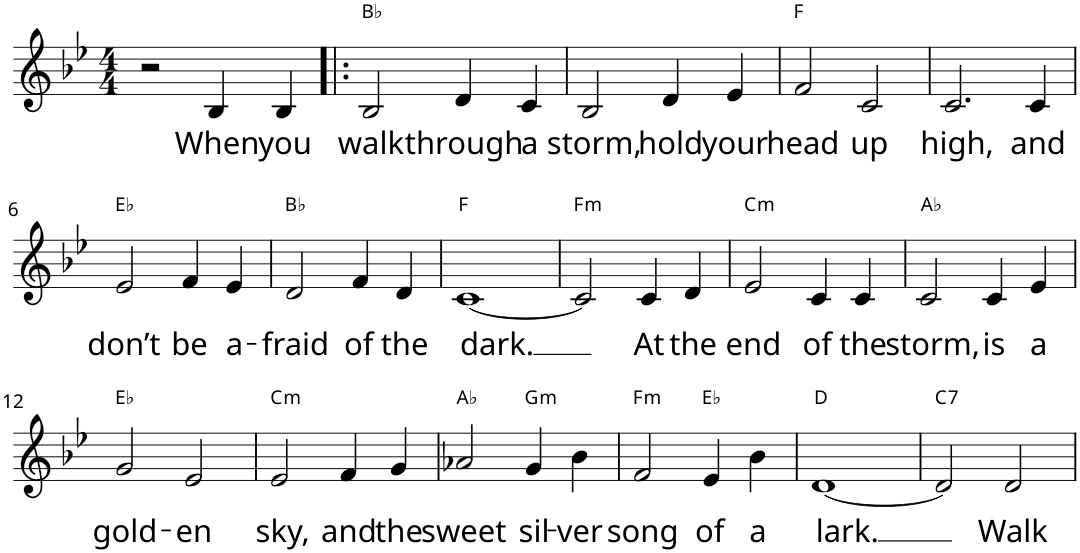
**kern	**text	**harte
*part1	*part1	*part1
*staff1	*staff1	*
*I"Piano	*	*
*I'Pno.	*	*
*clefG2	*	*
*k[b-e-]	*	*
*M4/4	*	*
=1	=1	=1
2r	.	.
!	!LO:LY:b	!
4B-/	When	.
!	!LO:LY:b	!
4B-/	you	.
=2!|:	=2!|:	=2!|:
!	!LO:LY:b	!
2B-/	walk	Bb:maj
!	!LO:LY:b	!
4d/	through	.
!	!LO:LY:b	!
4c/	a	.
=3	=3	=3
!	!LO:LY:b	!
2B-/	storm,	.
!	!LO:LY:b	!
4d/	hold	.
!	!LO:LY:b	!
4e-/	your	.
=4	=4	=4
!	!LO:LY:b	!
2f/	head	F:maj
!	!LO:LY:b	!
2c/	up	.
=5	=5	=5
!	!LO:LY:b	!
2.c/	high,	.
!	!LO:LY:b	!
4c/	and	.
!!LO:LB:g=z
=6	=6	=6
!	!LO:LY:b	!
2e-/	don’t	Eb:maj
!	!LO:LY:b	!
4f/	be	.
!	!LO:LY:b	!
4e-/	a-	.
=7	=7	=7
!	!LO:LY:b	!
2d/	-fraid	Bb:maj
!	!LO:LY:b	!
4f/	of	.
!	!LO:LY:b	!
4d/	the	.
=8	=8	=8
!	!LO:LY:b	!
[1c	dark.	F:maj
=9	=9	=9
!	!	!LO:H:kt=m
2c/]	.	F:min
!	!LO:LY:b	!
4c/	At	.
!	!LO:LY:b	!
4d/	the	.
=10	=10	=10
!	!LO:LY:b	!LO:H:kt=m
2e-/	end	C:min
!	!LO:LY:b	!
4c/	of	.
!	!LO:LY:b	!
4c/	the	.
=11	=11	=11
!	!LO:LY:b	!
2c/	storm,	Ab:maj
!	!LO:LY:b	!
4c/	is	.
!	!LO:LY:b	!
4e-/	a	.
!!LO:LB:g=z
=12	=12	=12
!	!LO:LY:b	!
2g/	gold-	Eb:maj
!	!LO:LY:b	!
2e-/	-en	.
=13	=13	=13
!	!LO:LY:b	!LO:H:kt=m
2e-/	sky,	C:min
!	!LO:LY:b	!
4f/	and	.
!	!LO:LY:b	!
4g/	the	.
=14	=14	=14
!	!LO:LY:b	!
2a-X/	sweet	Ab:maj
!	!LO:LY:b	!LO:H:kt=m
4g/	sil-	G:min
!	!LO:LY:b	!
4b-\	-ver	.
=15	=15	=15
!	!LO:LY:b	!LO:H:kt=m
2f/	song	F:min
!	!LO:LY:b	!
4e-/	of	Eb:maj
!	!LO:LY:b	!
4b-\	a	.
=16	=16	=16
!	!LO:LY:b	!
[1d	lark.	D:maj
=17	=17	=17
!	!	!LO:H:kt=7
2d/]	.	C:7
!	!LO:LY:b	!
2d/	Walk	.
=	=	=
*-	*-	*-
